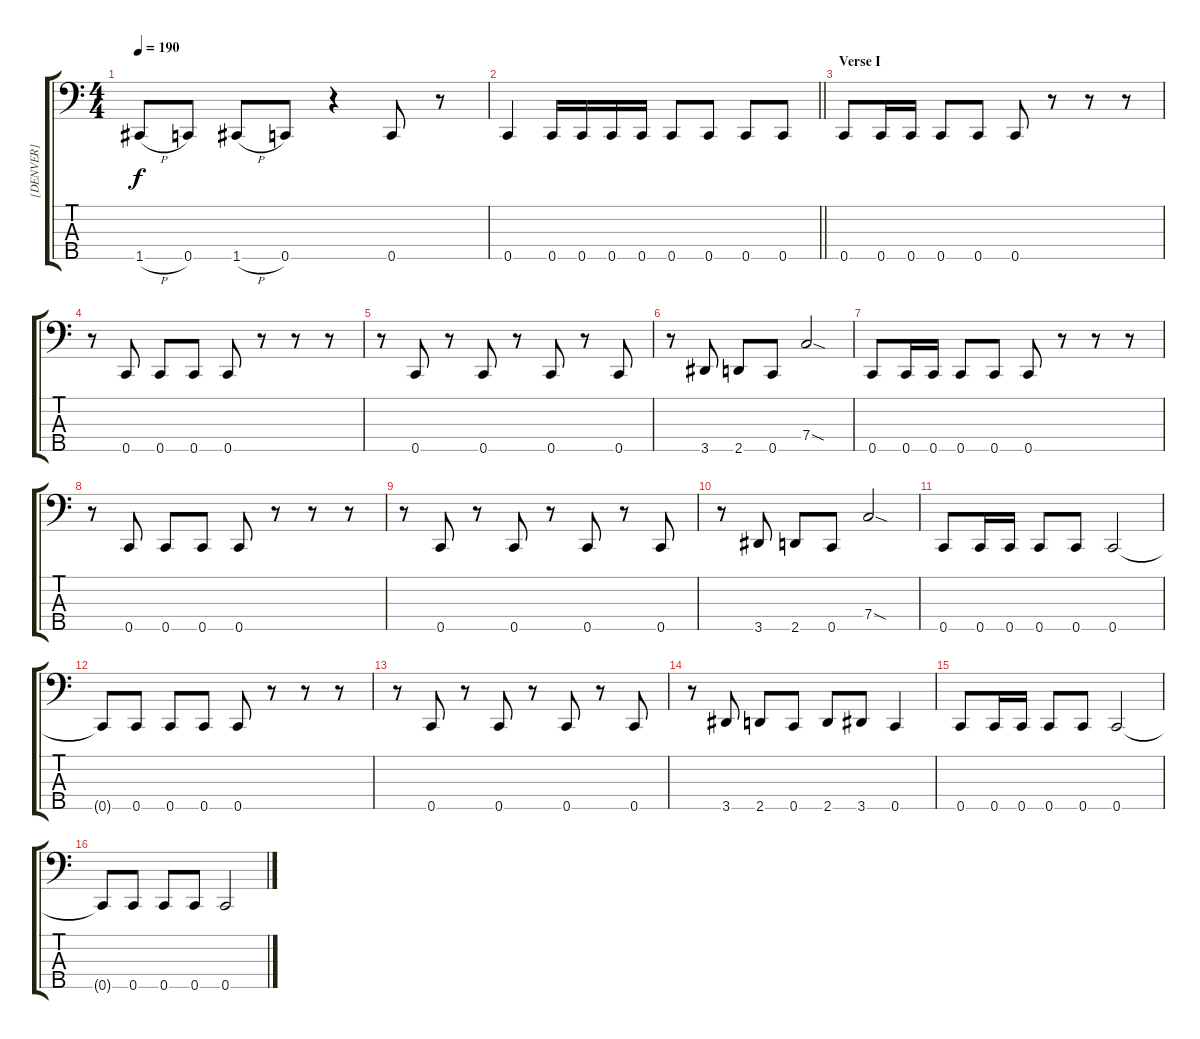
\track ("[DENVER]" "[DENVER]") {instrument electricbassfinger}
\staff {score tabs}
\tuning (G2 Eb2 Bb1 F1 C1) {hide}
\ts (4 4)
\tempo 190
\clef f4
\ks c
1.5{h}.8{dy f} 0.5.8 1.5{h}.8 0.5.8 r.4 0.5.8 r.8 |
\barLineRight lightlight
0.5.4 0.5.16 0.5.16 0.5.16 0.5.16 0.5.8 0.5.8 0.5.8 0.5.8 |
\section ("" "Verse I")
0.5.8 0.5.16 0.5.16 0.5.8 0.5.8 0.5.8 r.8 r.8 r.8 |
r.8 0.5.8 0.5.8 0.5.8 0.5.8 r.8 r.8 r.8 |
r.8 0.5.8 r.8 0.5.8 r.8 0.5.8 r.8 0.5.8 |
r.8 3.5.8 2.5.8 0.5.8 7.4{sod}.2 |
0.5.8 0.5.16 0.5.16 0.5.8 0.5.8 0.5.8 r.8 r.8 r.8 |
r.8 0.5.8 0.5.8 0.5.8 0.5.8 r.8 r.8 r.8 |
r.8 0.5.8 r.8 0.5.8 r.8 0.5.8 r.8 0.5.8 |
r.8 3.5.8 2.5.8 0.5.8 7.4{sod}.2 |
0.5.8 0.5.16 0.5.16 0.5.8 0.5.8 0.5.2 |
0.5{t}.8 0.5.8 0.5.8 0.5.8 0.5.8 r.8 r.8 r.8 |
r.8 0.5.8 r.8 0.5.8 r.8 0.5.8 r.8 0.5.8 |
r.8 3.5.8 2.5.8 0.5.8 2.5.8 3.5.8 0.5.4 |
0.5.8 0.5.16 0.5.16 0.5.8 0.5.8 0.5.2 |
0.5{t}.8 0.5.8 0.5.8 0.5.8 0.5.2
